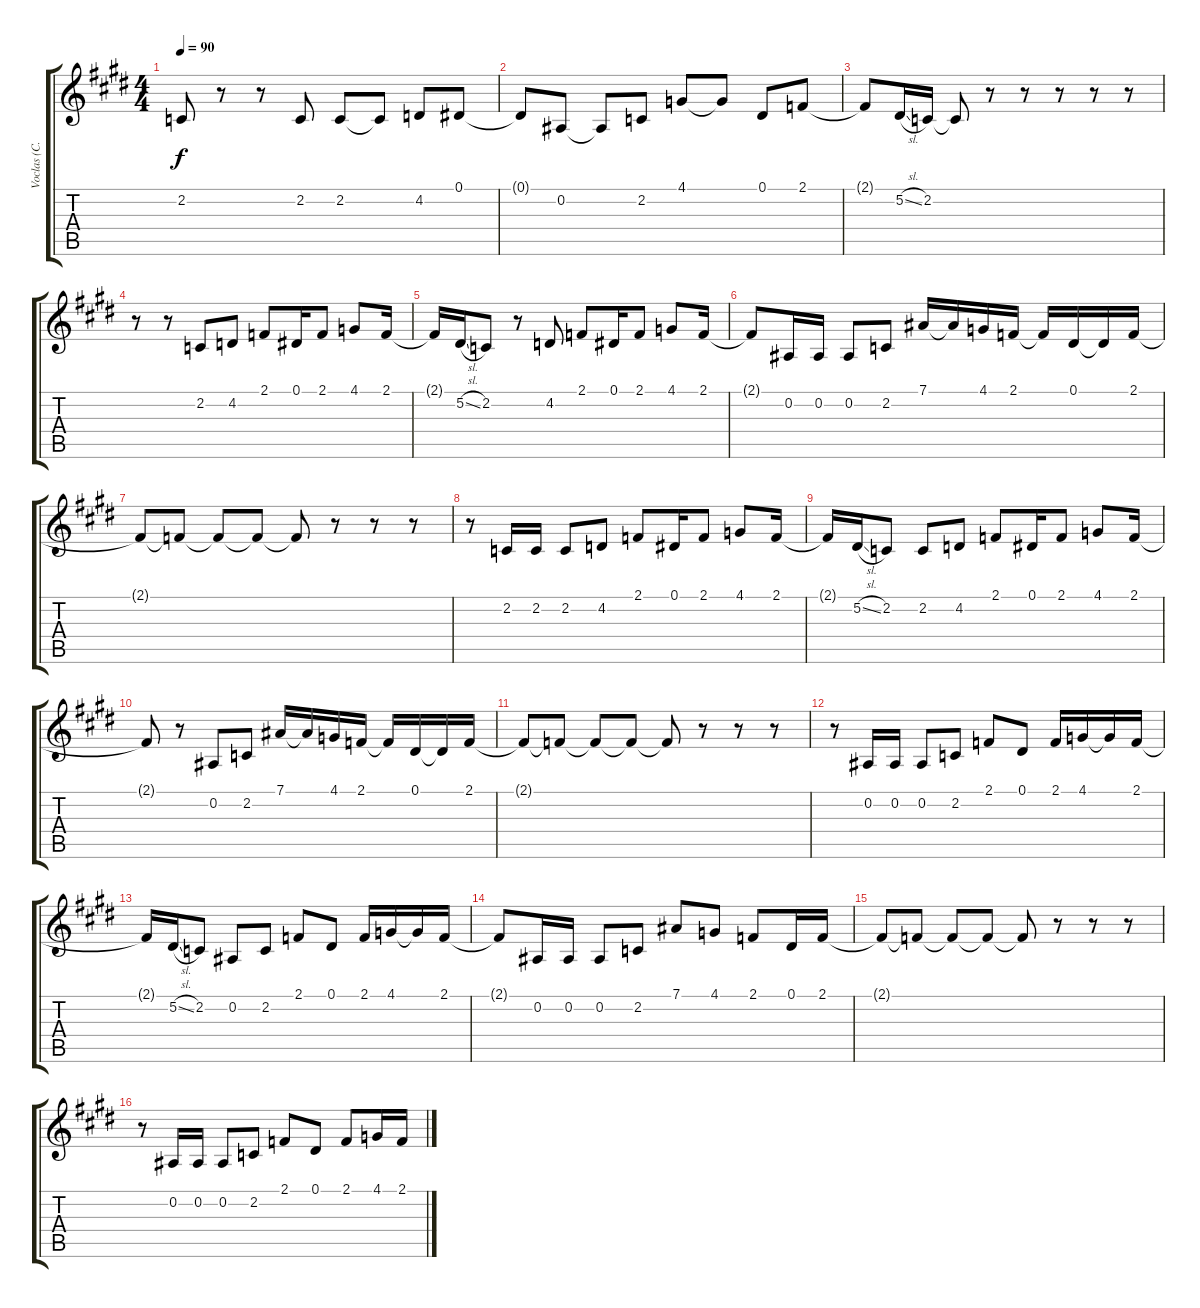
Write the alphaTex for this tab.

\track ("Voclas (C. Kroeger)" "Voclas (C.") {instrument lead1square}
\staff {score tabs}
\tuning (Eb4 Bb3 Gb3 Db3 Ab2 Eb2) {hide}
\ts (4 4)
\tempo 90
\clef g2
\ks e
2.2.8{dy f} r.8 r.8 2.2.8 2.2.8 2.2{t}.8 4.2.8 0.1.8 |
0.1{t}.8 0.2.8 0.2{t}.8 2.2.8 4.1.8 4.1{t}.8 0.1.8 2.1.8 |
2.1{t}.8 5.2{sl}.16 2.2.16 2.2{t}.8 r.8 r.8 r.8 r.8 r.8 |
r.8 r.8 2.2.8 4.2.8 2.1.8 0.1.16 2.1.8 4.1.8 2.1.16 |
2.1{t}.16 5.2{sl}.16 2.2.8 r.8 4.2.8 2.1.8 0.1.16 2.1.8 4.1.8 2.1.16 |
2.1{t}.8 0.2.16 0.2.16 0.2.8 2.2.8 7.1.16 7.1{t}.16 4.1.16 2.1.16 2.1{t}.16 0.1.16 0.1{t}.16 2.1.16 |
2.1{t}.8 2.1{t}.8 2.1{t}.8 2.1{t}.8 2.1{t}.8 r.8 r.8 r.8 |
r.8 2.2.16 2.2.16 2.2.8 4.2.8 2.1.8 0.1.16 2.1.8 4.1.8 2.1.16 |
2.1{t}.16 5.2{sl}.16 2.2.8 2.2.8 4.2.8 2.1.8 0.1.16 2.1.8 4.1.8 2.1.16 |
2.1{t}.8 r.8 0.2.8 2.2.8 7.1.16 7.1{t}.16 4.1.16 2.1.16 2.1{t}.16 0.1.16 0.1{t}.16 2.1.16 |
2.1{t}.8 2.1{t}.8 2.1{t}.8 2.1{t}.8 2.1{t}.8 r.8 r.8 r.8 |
r.8 0.2.16 0.2.16 0.2.8 2.2.8 2.1.8 0.1.8 2.1.16 4.1.16 4.1{t}.16 2.1.16 |
2.1{t}.16 5.2{sl}.16 2.2.8 0.2.8 2.2.8 2.1.8 0.1.8 2.1.16 4.1.16 4.1{t}.16 2.1.16 |
2.1{t}.8 0.2.16 0.2.16 0.2.8 2.2.8 7.1.8 4.1.8 2.1.8 0.1.16 2.1.16 |
2.1{t}.8 2.1{t}.8 2.1{t}.8 2.1{t}.8 2.1{t}.8 r.8 r.8 r.8 |
r.8 0.2.16 0.2.16 0.2.8 2.2.8 2.1.8 0.1.8 2.1.8 4.1.16 2.1.16
